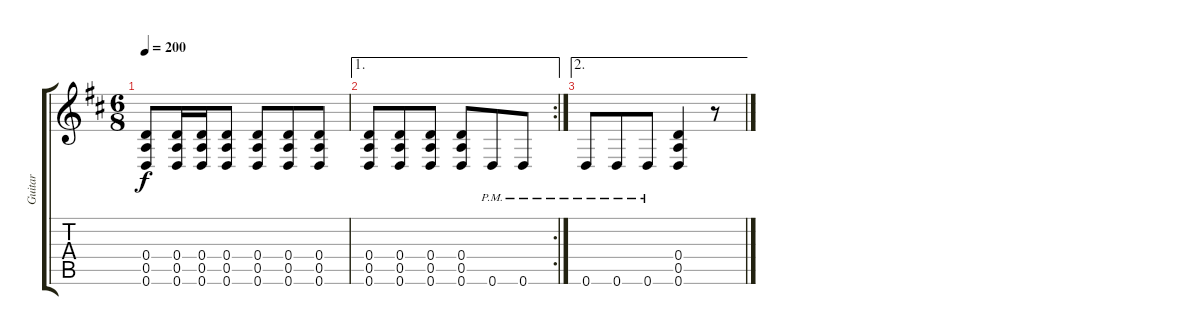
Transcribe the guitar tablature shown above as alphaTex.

\track ("Guitar" "Guitar") {instrument distortionguitar}
\staff {score tabs}
\tuning (E4 B3 G3 D3 A2 D2) {hide}
\ts (6 8)
\tempo 200
\clef g2
\ks d
(0.4 0.5 0.6).8{dy f} (0.4 0.5 0.6).16 (0.4 0.5 0.6).16 (0.4 0.5 0.6).8 (0.4 0.5 0.6).8 (0.4 0.5 0.6).8 (0.4 0.5 0.6).8 |
\ae 1
\rc 2
(0.4 0.5 0.6).8 (0.4 0.5 0.6).8 (0.4 0.5 0.6).8 (0.4 0.5 0.6).8 0.6{pm}.8 0.6{pm}.8 |
\ae 2
0.6{pm}.8 0.6{pm}.8 0.6{pm}.8 (0.4 0.5 0.6).4 r.8
